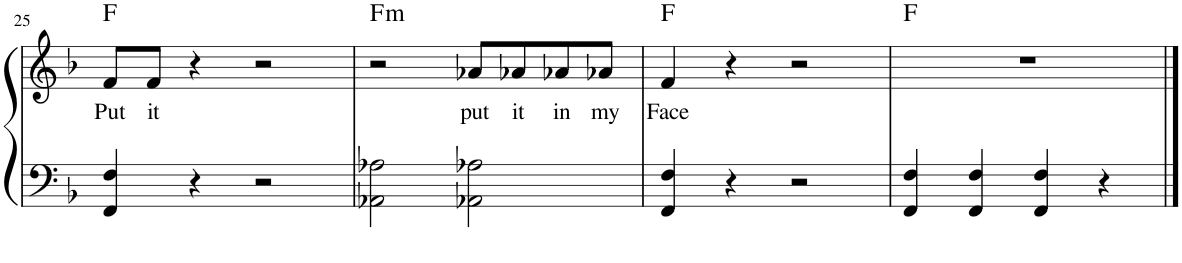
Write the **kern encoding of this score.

**kern	**kern	**text	**harte
*part1	*part1	*part1	*part1
*staff2	*staff1	*staff1	*
*I"Piano	*	*	*
*I'Pno.	*	*	*
!!LO:PB:g=z
*clefF4	*clefG2	*	*
*k[b-]	*k[b-]	*	*
*M4/4	*M4/4	*	*
=25	=25	=25	=25
!	!	!LO:LY:b	!
4FF/ 4F/	8f/L	Put	F:maj
!	!	!LO:LY:b	!
.	8f/J	it	.
4r	4r	.	.
2r	2r	.	.
=26	=26	=26	=26
!	!	!	!LO:H:kt=m
2AA-X\ 2A-X\	2r	.	F:min
!	!	!LO:LY:b	!
2AA-X\ 2A-X\	8a-X/L	put	.
!	!	!LO:LY:b	!
.	8a-X/	it	.
!	!	!LO:LY:b	!
.	8a-X/	in	.
!	!	!LO:LY:b	!
.	8a-X/J	my	.
=27	=27	=27	=27
!	!	!LO:LY:b	!
4FF/ 4F/	4f/	Face	F:maj
4r	4r	.	.
2r	2r	.	.
=28	=28	=28	=28
4FF/ 4F/	1r	.	F:maj
4FF/ 4F/	.	.	.
4FF/ 4F/	.	.	.
4r	.	.	.
==	==	==	==
*-	*-	*-	*-
